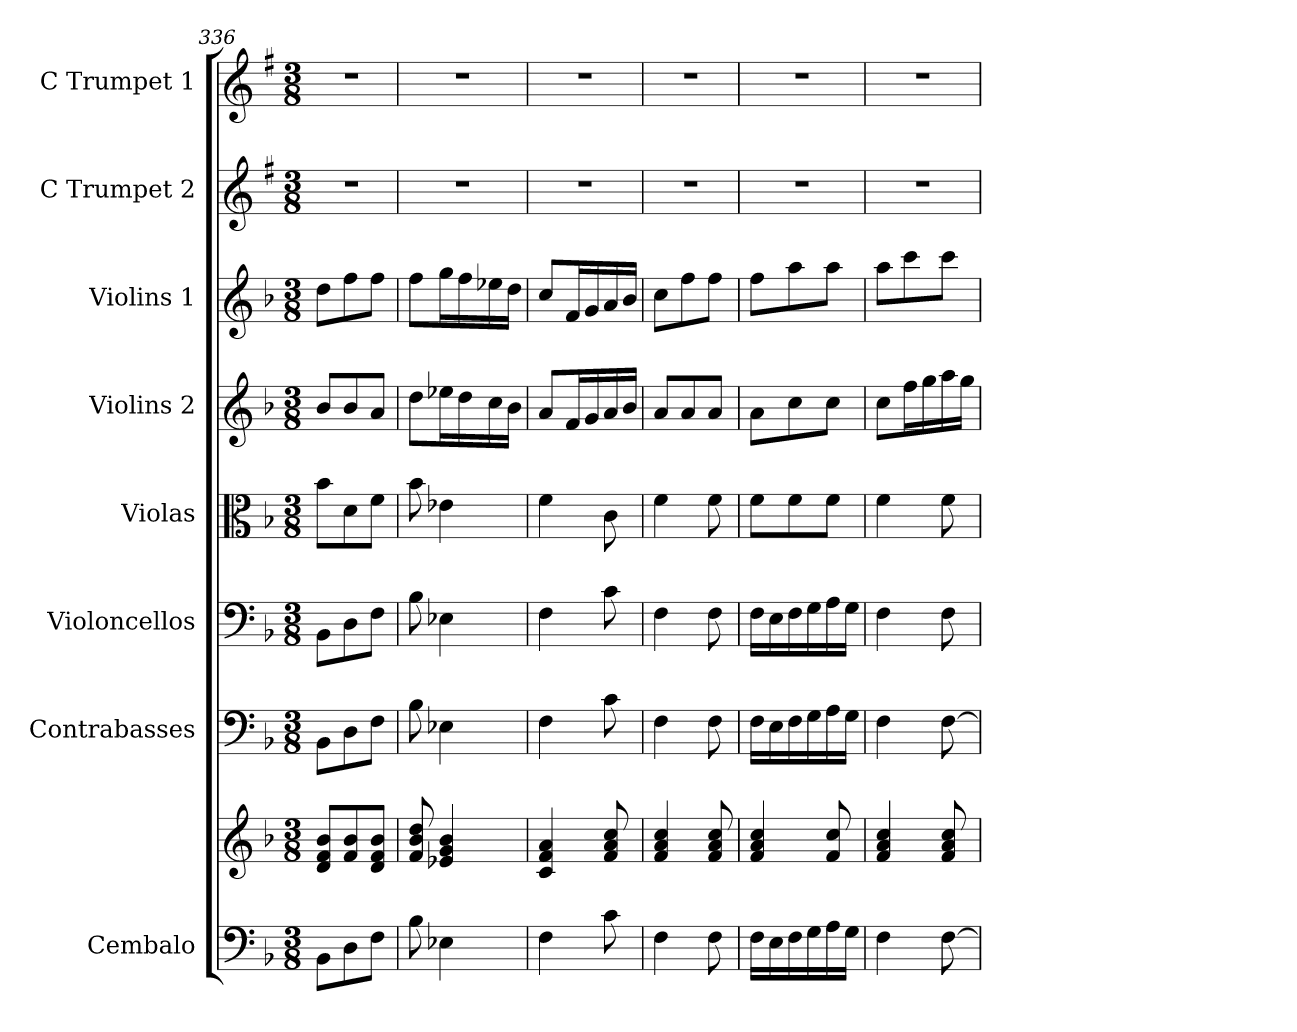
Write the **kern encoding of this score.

**kern	**kern	**kern	**kern	**kern	**kern	**kern	**kern	**kern
*part8	*part8	*part7	*part6	*part5	*part4	*part3	*part2	*part1
*staff9	*staff8	*staff7	*staff6	*staff5	*staff4	*staff3	*staff2	*staff1
*I"Cembalo	*	*I"Contrabasses	*I"Violoncellos	*I"Violas	*I"Violins 2	*I"Violins 1	*I"C Trumpet 2	*I"C Trumpet 1
*I'Cbl.	*	*I'Cbs.	*I'Vcs.	*I'Vlas.	*I'Vlns. 2	*I'Vlns. 1	*I'C Tpt. 2	*I'C Tpt. 1
*clefF4	*clefG2	*clefF4	*clefF4	*clefC3	*clefG2	*clefG2	*clefG2	*clefG2
*	*	*	*	*	*	*	*ITrd1c2	*ITrd1c2
*k[b-]	*k[b-]	*k[b-]	*k[b-]	*k[b-]	*k[b-]	*k[b-]	*k[b-]	*k[b-]
*M3/8	*M3/8	*M3/8	*M3/8	*M3/8	*M3/8	*M3/8	*M3/8	*M3/8
=336	=336	=336	=336	=336	=336	=336	=336	=336
8BB-\L	8d/ 8f/ 8b-/L	8BB-\L	8BB-\L	8b-\L	8b-/L	8dd\L	4.r	4.r
8D\	8f/ 8b-/	8D\	8D\	8d\	8b-/	8ff\	.	.
8F\J	8d/ 8f/ 8b-/J	8F\J	8F\J	8f\J	8a/J	8ff\J	.	.
=337	=337	=337	=337	=337	=337	=337	=337	=337
8B-\	8f/ 8b-/ 8dd/	8B-\	8B-\	8b-\	8dd\L	8ff\L	4.r	4.r
4E-X\	4e-X/ 4g/ 4b-/	4E-X\	4E-X\	4e-X\	16ee-X\L	16gg\L	.	.
.	.	.	.	.	16dd\	16ff\	.	.
.	.	.	.	.	16cc\	16ee-X\	.	.
.	.	.	.	.	16b-\JJ	16dd\JJ	.	.
=338	=338	=338	=338	=338	=338	=338	=338	=338
4F\	4c/ 4f/ 4a/	4F\	4F\	4f\	8a/L	8cc/L	4.r	4.r
.	.	.	.	.	16f/L	16f/L	.	.
.	.	.	.	.	16g/	16g/	.	.
8c\	8f/ 8a/ 8cc/	8c\	8c\	8c\	16a/	16a/	.	.
.	.	.	.	.	16b-/JJ	16b-/JJ	.	.
!!LO:PB:g=z
=339	=339	=339	=339	=339	=339	=339	=339	=339
4F\	4f/ 4a/ 4cc/	4F\	4F\	4f\	8a/L	8cc\L	4.r	4.r
.	.	.	.	.	8a/	8ff\	.	.
8F\	8f/ 8a/ 8cc/	8F\	8F\	8f\	8a/J	8ff\J	.	.
=340	=340	=340	=340	=340	=340	=340	=340	=340
16F\LL	4f/ 4a/ 4cc/	16F\LL	16F\LL	8f\L	8a\L	8ff\L	4.r	4.r
16E\	.	16E\	16E\	.	.	.	.	.
16F\	.	16F\	16F\	8f\	8cc\	8aa\	.	.
16G\	.	16G\	16G\	.	.	.	.	.
16A\	8f/ 8cc/	16A\	16A\	8f\J	8cc\J	8aa\J	.	.
16G\JJ	.	16G\JJ	16G\JJ	.	.	.	.	.
=341	=341	=341	=341	=341	=341	=341	=341	=341
4F\	4f/ 4a/ 4cc/	4F\	4F\	4f\	8cc\L	8aa\L	4.r	4.r
.	.	.	.	.	16ff\L	8ccc\	.	.
.	.	.	.	.	16gg\	.	.	.
[8F\	8f/ 8a/ 8cc/	[8F\	8F\	8f\	16aa\	8ccc\J	.	.
.	.	.	.	.	16gg\JJ	.	.	.
=	=	=	=	=	=	=	=	=
*-	*-	*-	*-	*-	*-	*-	*-	*-
